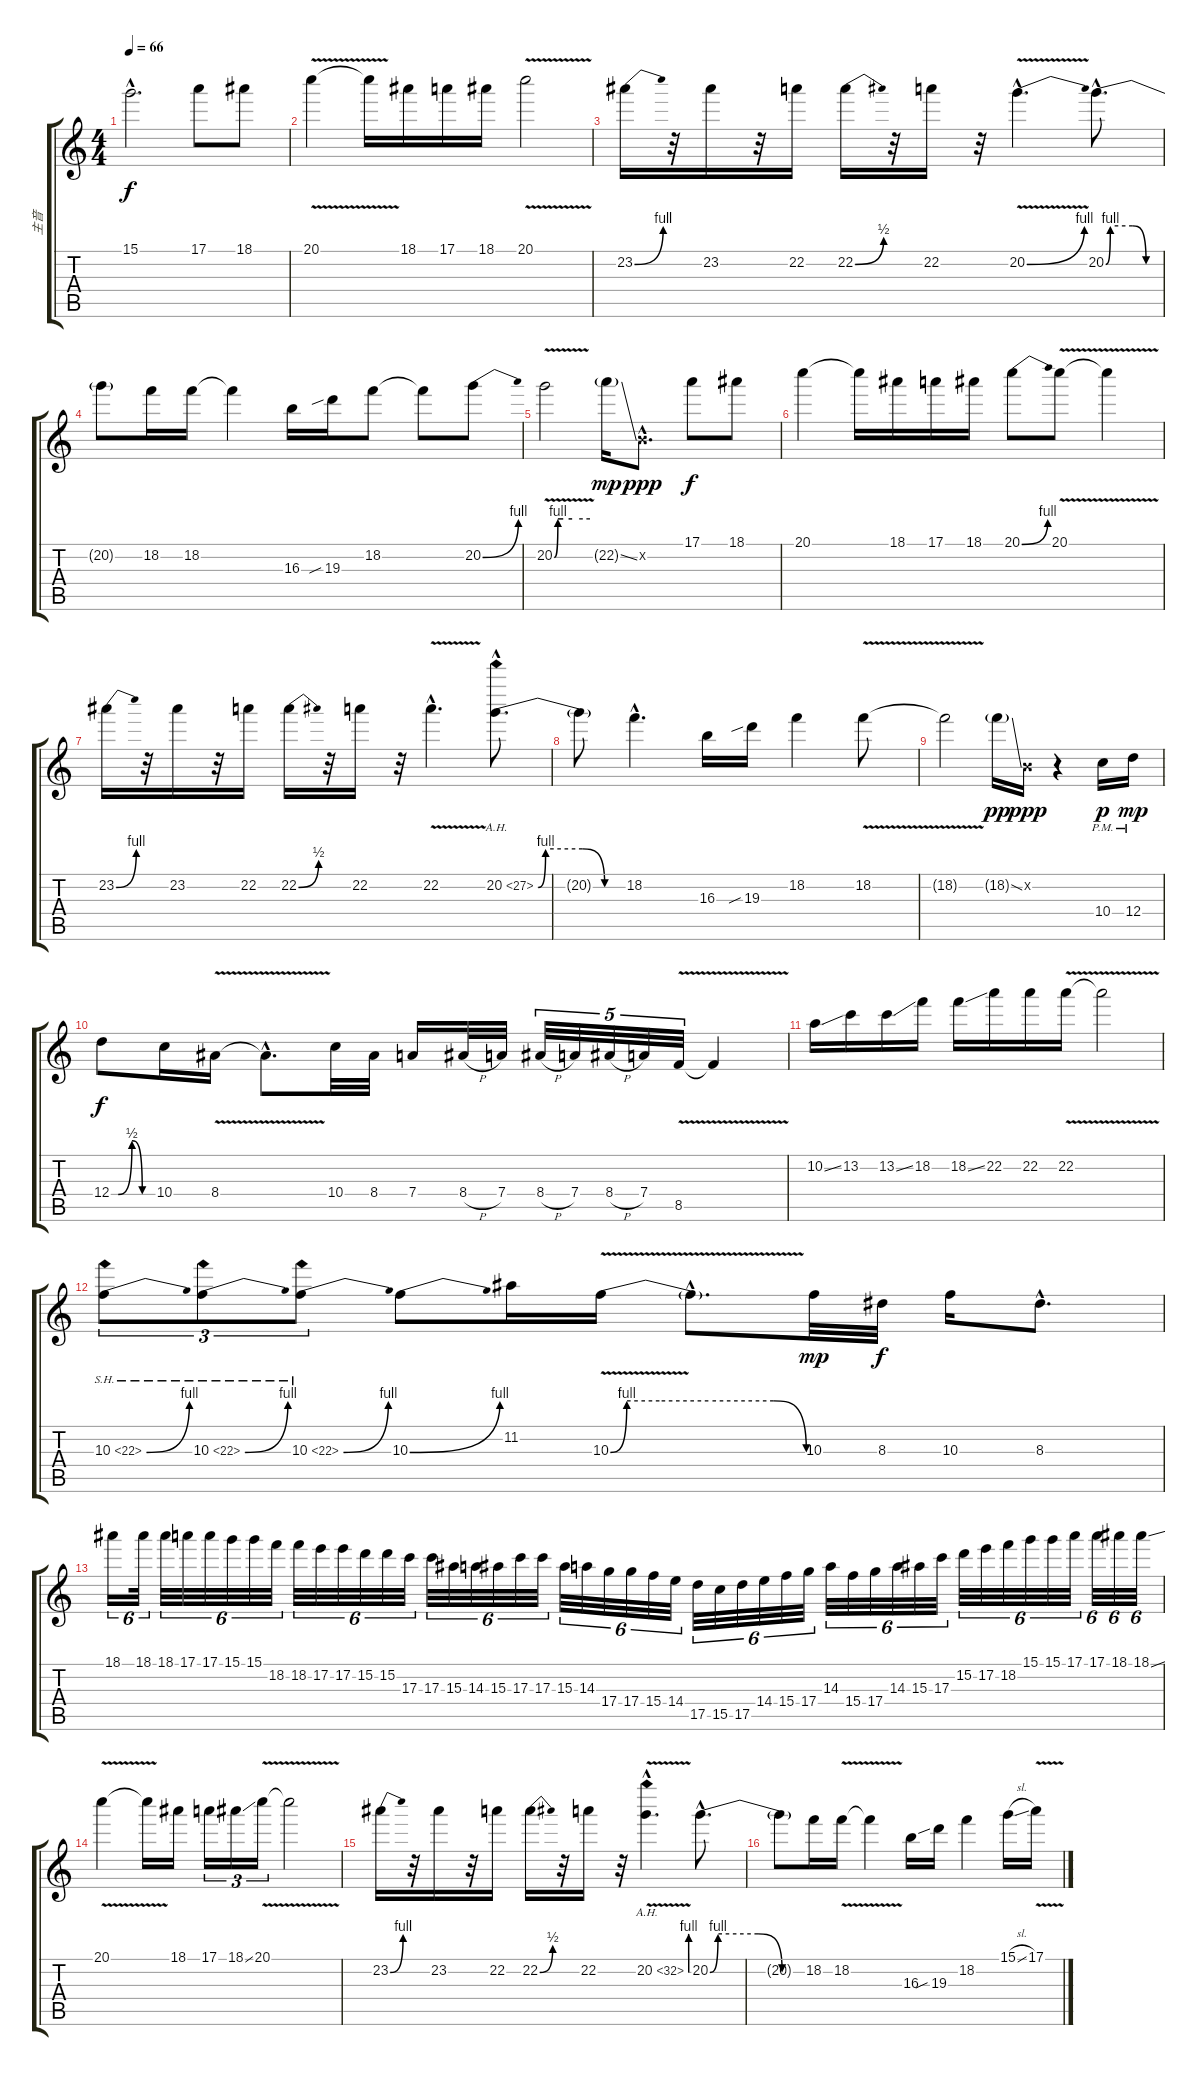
\track ("主音" "主音") {instrument overdrivenguitar}
\staff {score tabs}
\tuning (E4 B3 G3 D3 A2 E2) {hide}
\ts (4 4)
\tempo 66
\clef g2
\ks c
15.1{hac t}.2{d dy f} 17.1.8{instrument overdrivenguitar} 18.1.8 |
20.1{v}.4 20.1{t}.16 18.1.16 17.1.16 18.1.16 20.1{v}.2 |
23.2{be (bend 0 0 60 4)}.16 r.32 23.2.16 r.32 22.2.16 22.2{be (bend 0 0 60 2)}.16 r.32 22.2.16 r.32 20.2{be (bend 0 0 60 4) v hac}.4{d} 20.2{be (custom 0 0 5 4 30 4 45 0 60 0) hac}.8{d} |
20.2{t}.8 18.2.16 18.2.16 18.2{t}.4 16.3.16 19.3{sib}.16 18.2.8 18.2{t}.8 20.2{be (bend 0 0 60 4)}.8 |
20.2{be (custom 0 0 6 4 15 4 30 4 60 4) v}.2 22.2{ss g}.16{dy mp} 0.2{hac x}.8{d dy ppp} 17.1.8{dy f} 18.1.8 |
20.1.4 20.1{t}.16 18.1.16 17.1.16 18.1.16 20.1{be (bend 0 0 60 4)}.8 20.1{v}.8 20.1{t}.4 |
23.2{be (bend 0 0 60 4)}.16 r.32 23.2.16 r.32 22.2.16 22.2{be (bend 0 0 60 2)}.16 r.32 22.2.16 r.32 22.2{v hac}.4{d} 20.2{be (custom 0 0 5 4 30 4 45 0 60 0) ah 7 hac}.8{d} |
20.2{t}.8 18.2{hac}.4{d} 16.3.16 19.3{sib}.16 18.2.4 18.2{v}.8 |
18.2{t}.2 18.2{ss g}.16{dy pp} 0.2{x}.16{dy ppp} r.4 10.4{pm}.16{dy p} 12.4{pm}.16{dy mp} |
12.4{be (custom 0 0 10 0 30 2 45 0 60 0)}.8{dy f} 10.4.16 8.4{v}.16 8.4{hac t}.8{d} 10.4.32 8.4.32 7.4.16 8.4{h}.32 7.4.32 8.4{h}.32{tu (5 4)} 7.4.32{tu (5 4)} 8.4{h}.32{tu (5 4)} 7.4.32{tu (5 4)} 8.5{v}.32{tu (5 4)} 8.5{t}.4 |
10.2{ss}.16 13.2.16 13.2{ss}.16 18.2.16 18.2{ss}.16 22.2.16 22.2.16 22.2{v}.16 22.2{t}.2 |
10.3{be (bend 0 0 60 4) sh 12}.8{tu (3 2)} 10.3{be (bend 0 0 60 4) sh 12}.8{tu (3 2)} 10.3{be (bend 0 0 60 4) sh 12}.8{tu (3 2)} 10.3{be (bend 0 0 60 4)}.8 11.2.16 10.3{be (custom 0 0 5 4 15 4 30 4 50 4 60 0) v}.16 10.3{hac t}.8{d} 10.3.32{dy mp} 8.3.32{dy f} 10.3.16 8.3{hac}.8{d} |
18.1.16{tu (6 4)} 18.1.32{tu (6 4)} 18.1.32{tu (6 4)} 17.1.32{tu (6 4)} 17.1.32{tu (6 4)} 15.1.32{tu (6 4)} 15.1.32{tu (6 4)} 18.2.32{tu (6 4)} 18.2.32{tu (6 4)} 17.2.32{tu (6 4)} 17.2.32{tu (6 4)} 15.2.32{tu (6 4)} 15.2.32{tu (6 4)} 17.3.32{tu (6 4)} 17.3.32{tu (6 4)} 15.3.32{tu (6 4)} 14.3.32{tu (6 4)} 15.3.32{tu (6 4)} 17.3.32{tu (6 4)} 17.3.32{tu (6 4)} 15.3.32{tu (6 4)} 14.3.32{tu (6 4)} 17.4.32{tu (6 4)} 17.4.32{tu (6 4)} 15.4.32{tu (6 4)} 14.4.32{tu (6 4)} 17.5.32{tu (6 4)} 15.5.32{tu (6 4)} 17.5.32{tu (6 4)} 14.4.32{tu (6 4)} 15.4.32{tu (6 4)} 17.4.32{tu (6 4)} 14.3.32{tu (6 4)} 15.4.32{tu (6 4)} 17.4.32{tu (6 4)} 14.3.32{tu (6 4)} 15.3.32{tu (6 4)} 17.3.32{tu (6 4)} 15.2.32{tu (6 4)} 17.2.32{tu (6 4)} 18.2.32{tu (6 4)} 15.1.32{tu (6 4)} 15.1.32{tu (6 4)} 17.1.32{tu (6 4)} 17.1.32{tu (6 4)} 18.1.32{tu (6 4)} 18.1{ss}.32{tu (6 4)} |
20.1{v}.4 20.1{t}.16 18.1.16 17.1.16{tu (3 2)} 18.1{ss}.16{tu (3 2)} 20.1{v}.16{tu (3 2)} 20.1{t}.2 |
23.2{be (bend 0 0 60 4)}.16 r.32 23.2.16 r.32 22.2.16 22.2{be (bend 0 0 60 2)}.16 r.32 22.2.16 r.32 20.2{be (custom 0 0 10 4 15 4 30 4 60 4) ah 12 v hac}.4{d} 20.2{be (custom 0 0 5 4 30 4 45 0 60 0) hac}.8{d} |
20.2{t}.8 18.2.16 18.2{v}.16 18.2{t}.4 16.3.16 19.3{sib}.16 18.2.4 15.1{sl}.16 17.1{v}.16
